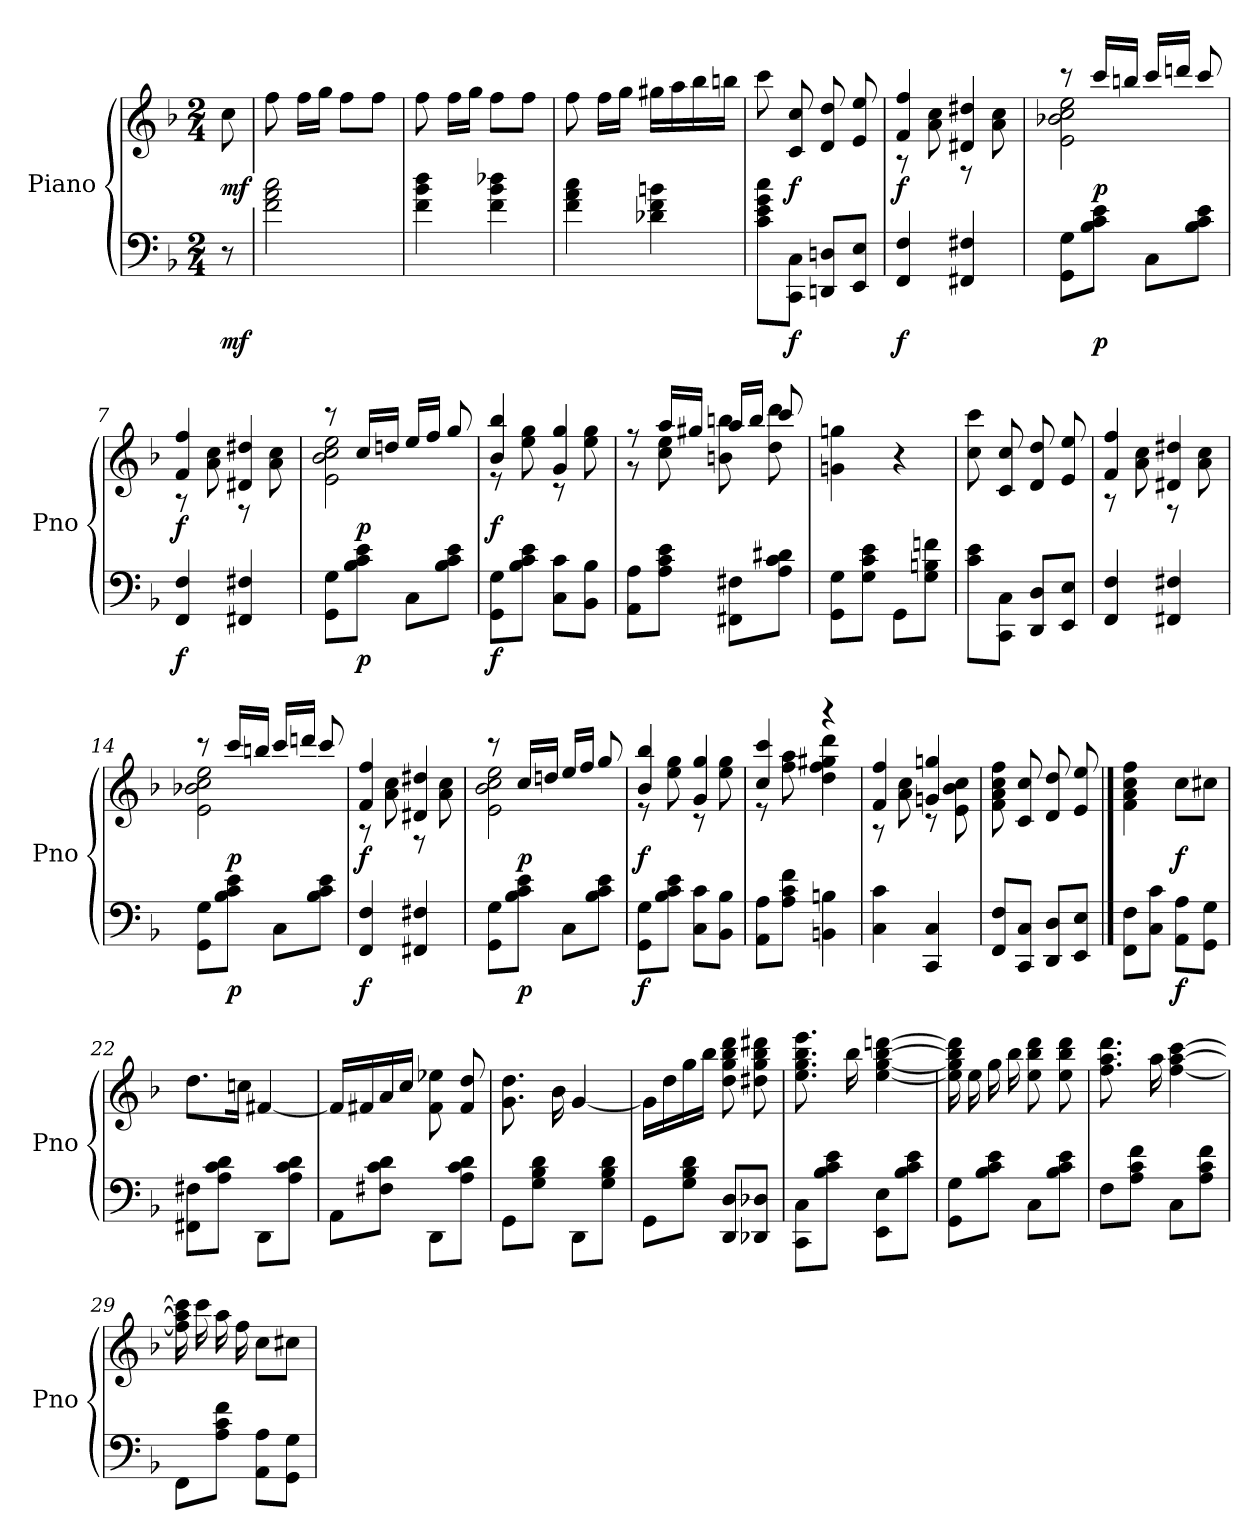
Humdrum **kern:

**kern	**dynam	**kern	**dynam
*part2	*part2	*part1	*part1
*staff2	*staff2	*staff1	*staff1
*I"Piano	*	*I"Piano	*
*I'Pno	*	*I'Pno	*
*clefF4	*	*clefG2	*
*k[b-]	*	*k[b-]	*
*M2/4	*	*M2/4	*
*MM116	*	*MM116	*
=	=	=	=
!	!LO:DY:b	!	!LO:DY:b
8r	mf	8cc\	mf
=1	=1	=1	=1
2f\ 2a\ 2cc\	.	8ff\	.
.	.	16ff\LL	.
.	.	16gg\JJ	.
.	.	8ff\L	.
.	.	8ff\J	.
=2	=2	=2	=2
4f\ 4b-\ 4dd\	.	8ff\	.
.	.	16ff\LL	.
.	.	16gg\JJ	.
4f\ 4b-\ 4dd-X\	.	8ff\L	.
.	.	8ff\J	.
=3	=3	=3	=3
4f\ 4a\ 4cc\	.	8ff\	.
.	.	16ff\LL	.
.	.	16gg\JJ	.
4d-X\ 4f\ 4bn\	.	16gg#X\LL	.
.	.	16aa\	.
.	.	16bb-\	.
.	.	16bbn\JJ	.
=4	=4	=4	=4
8c\ 8e\ 8g\ 8cc\L	.	8ccc\	.
!	!LO:DY:b	!	!LO:DY:b
8CC\ 8C\J	f	8c/ 8cc/	f
8DDn/ 8Dn/L	.	8d/ 8dd/	.
8EE/ 8E/J	.	8e/ 8ee/	.
=5!|	=5!|	=5!|	=5!|
*	*	*^	*
!	!LO:DY:b	!	!	!LO:DY:b
4FF/ 4F/	f	4f/ 4ff/	8r	f
.	.	.	8a\ 8cc\	.
4FF#X/ 4F#X/	.	4d#X/ 4dd#X/	8r	.
.	.	.	8a\ 8cc\	.
!!LO:LB:g=z	!!
=6	=6	=6	=6	=6
8GG\ 8G\L	.	8r	2e\ 2b-X\ 2cc\ 2ee\	.
!	!LO:DY:b	!	!	!LO:DY:b
8B-\ 8c\ 8e\J	p	16ccc/LL	.	p
.	.	16bbn/JJ	.	.
8C\L	.	16ccc/LL	.	.
.	.	16dddn/JJ	.	.
8B-\ 8c\ 8e\J	.	8ccc/	.	.
=7	=7	=7	=7	=7
!	!LO:DY:b	!	!	!LO:DY:b
4FF/ 4F/	f	4f/ 4ff/	8r	f
.	.	.	8a\ 8cc\	.
4FF#X/ 4F#X/	.	4d#X/ 4dd#X/	8r	.
.	.	.	8a\ 8cc\	.
=8	=8	=8	=8	=8
8GG\ 8G\L	.	8r	2e\ 2b-\ 2cc\ 2ee\	.
!	!LO:DY:b	!	!	!LO:DY:b
8B-\ 8c\ 8e\J	p	16cc/LL	.	p
.	.	16ddn/JJ	.	.
8C\L	.	16ee/LL	.	.
.	.	16ff/JJ	.	.
8B-\ 8c\ 8e\J	.	8gg/	.	.
=9	=9	=9	=9	=9
!	!LO:DY:b	!	!	!LO:DY:b
8GG\ 8G\L	f	4b-/ 4bb-/	8r	f
8B-\ 8c\ 8e\J	.	.	8ee\ 8gg\	.
8C\ 8c\L	.	4g/ 4gg/	8r	.
8BB-\ 8B-\J	.	.	8ee\ 8gg\	.
=10	=10	=10	=10	=10
8AA\ 8A\L	.	8r	8r	.
8A\ 8c\ 8e\J	.	16aa/LL	8cc\ 8ee\	.
.	.	16gg#X/JJ	.	.
8FF#X\ 8F#X\L	.	16aa/LL	8bn\ 8bbn\	.
.	.	16bb/JJ	.	.
8A\ 8c\ 8d#X\J	.	8ccc/	8dd\ 8ddd\	.
*	*	*v	*v	*
!!LO:LB:g=z
=11	=11	=11	=11
8GG\ 8G\L	.	4gn\ 4ggn\	.
8G\ 8c\ 8e\J	.	.	.
8GG\L	.	4r	.
8G\ 8Bn\ 8fn\J	.	.	.
=12	=12	=12	=12
8c\ 8e\L	.	8cc\ 8ccc\	.
8CC\ 8C\J	.	8c/ 8cc/	.
8DD/ 8D/L	.	8d/ 8dd/	.
8EE/ 8E/J	.	8e/ 8ee/	.
=13	=13	=13	=13
*	*	*^	*
4FF/ 4F/	.	4f/ 4ff/	8r	.
.	.	.	8a\ 8cc\	.
4FF#X/ 4F#X/	.	4d#X/ 4dd#X/	8r	.
.	.	.	8a\ 8cc\	.
=14	=14	=14	=14	=14
8GG\ 8G\L	.	8r	2e\ 2b-X\ 2cc\ 2ee\	.
!	!LO:DY:b	!	!	!LO:DY:b
8B-\ 8c\ 8e\J	p	16ccc/LL	.	p
.	.	16bbn/JJ	.	.
8C\L	.	16ccc/LL	.	.
.	.	16dddn/JJ	.	.
8B-\ 8c\ 8e\J	.	8ccc/	.	.
=15	=15	=15	=15	=15
!	!LO:DY:b	!	!	!LO:DY:b
4FF/ 4F/	f	4f/ 4ff/	8r	f
.	.	.	8a\ 8cc\	.
4FF#X/ 4F#X/	.	4d#X/ 4dd#X/	8r	.
.	.	.	8a\ 8cc\	.
=16	=16	=16	=16	=16
8GG\ 8G\L	.	8r	2e\ 2b-\ 2cc\ 2ee\	.
!	!LO:DY:b	!	!	!LO:DY:b
8B-\ 8c\ 8e\J	p	16cc/LL	.	p
.	.	16ddn/JJ	.	.
8C\L	.	16ee/LL	.	.
.	.	16ff/JJ	.	.
8B-\ 8c\ 8e\J	.	8gg/	.	.
!!LO:LB:g=z	!!
=17	=17	=17	=17	=17
!	!LO:DY:b	!	!	!LO:DY:b
8GG\ 8G\L	f	4b-/ 4bb-/	8r	f
8B-\ 8c\ 8e\J	.	.	8ee\ 8gg\	.
8C\ 8c\L	.	4g/ 4gg/	8r	.
8BB-\ 8B-\J	.	.	8ee\ 8gg\	.
=18	=18	=18	=18	=18
8AA\ 8A\L	.	4cc/ 4ccc/	8r	.
8A\ 8c\ 8f\J	.	.	8ff\ 8aa\	.
4BBn\ 4Bn\	.	4r	4dd\ 4ff\ 4gg#X\ 4ddd\	.
=19	=19	=19	=19	=19
4C\ 4c\	.	4f/ 4ff/	8r	.
.	.	.	8a\ 8cc\	.
4CC/ 4C/	.	4gn/ 4ggn/	8r	.
.	.	.	8e\ 8b-\ 8cc\	.
*	*	*v	*v	*
=20	=20	=20	=20
8FF/ 8F/L	.	8f\ 8a\ 8cc\ 8ff\	.
8CC/ 8C/J	.	8c/ 8cc/	.
8DD/ 8D/L	.	8d/ 8dd/	.
8EE/ 8E/J	.	8e/ 8ee/	.
==21	==21	==21	==21
8FF\ 8F\L	.	4f\ 4a\ 4cc\ 4ff\	.
8C\ 8c\J	.	.	.
!	!LO:DY:b	!	!LO:DY:b
8AA\ 8A\L	f	8cc\L	f
8GG\ 8G\J	.	8cc#X\J	.
=22!|	=22!|	=22!|	=22!|
8FF#X\ 8F#X\L	.	8.dd\L	.
8A\ 8c\ 8d\J	.	.	.
.	.	16ccn\Jk	.
8DD\L	.	[4f#X/	.
8A\ 8c\ 8d\J	.	.	.
!!LO:LB:g=z
=23	=23	=23	=23
8AA\L	.	16f#/LL]	.
.	.	16f#X/	.
8F#X\ 8c\ 8d\J	.	16a/	.
.	.	16cc/JJ	.
8DD\L	.	8f#\ 8ee-X\	.
8A\ 8c\ 8d\J	.	8f#/ 8dd/	.
=24	=24	=24	=24
8GG\L	.	8.g\ 8.dd\	.
8G\ 8B-\ 8d\J	.	.	.
.	.	16b-\	.
8DD\L	.	[4g/	.
8G\ 8B-\ 8d\J	.	.	.
=25	=25	=25	=25
8GG\L	.	16g\LL]	.
.	.	16dd\	.
8G\ 8B-\ 8d\J	.	16gg\	.
.	.	16bb-\JJ	.
8DD/ 8D/L	.	8dd\ 8gg\ 8bb-\ 8ddd\	.
8DD-X/ 8D-X/J	.	8dd#X\ 8gg\ 8bb-\ 8ddd#X\	.
=26	=26	=26	=26
8CC\ 8C\L	.	8.ee\ 8.gg\ 8.bb-\ 8.eee\	.
8B-\ 8c\ 8e\J	.	.	.
.	.	16bb-\	.
8EE\ 8E\L	.	[4ee\ [4gg\ [4bb-\ [4dddn\	.
8B-\ 8c\ 8e\J	.	.	.
=27	=27	=27	=27
8GG\ 8G\L	.	16ee\] 16gg\] 16bb-\] 16ddd\]	.
.	.	16ee\	.
8B-\ 8c\ 8e\J	.	16gg\	.
.	.	16bb-\	.
8C\L	.	8ee\ 8bb-\ 8ddd\	.
8B-\ 8c\ 8e\J	.	8ee\ 8bb-\ 8ddd\	.
=28	=28	=28	=28
8F\L	.	8.ff\ 8.aa\ 8.ddd\	.
8A\ 8c\ 8f\J	.	.	.
.	.	16aa\	.
8C\L	.	[4ff\ [4aa\ [4ccc\	.
8A\ 8c\ 8f\J	.	.	.
!!LO:LB:g=z
=29	=29	=29	=29
8FF\L	.	16ff\] 16aa\] 16ccc\]	.
.	.	16ccc\	.
8A\ 8c\ 8f\J	.	16aa\	.
.	.	16ff\	.
8AA\ 8A\L	.	8cc\L	.
8GG\ 8G\J	.	8cc#X\J	.
=	=	=	=
*-	*-	*-	*-
